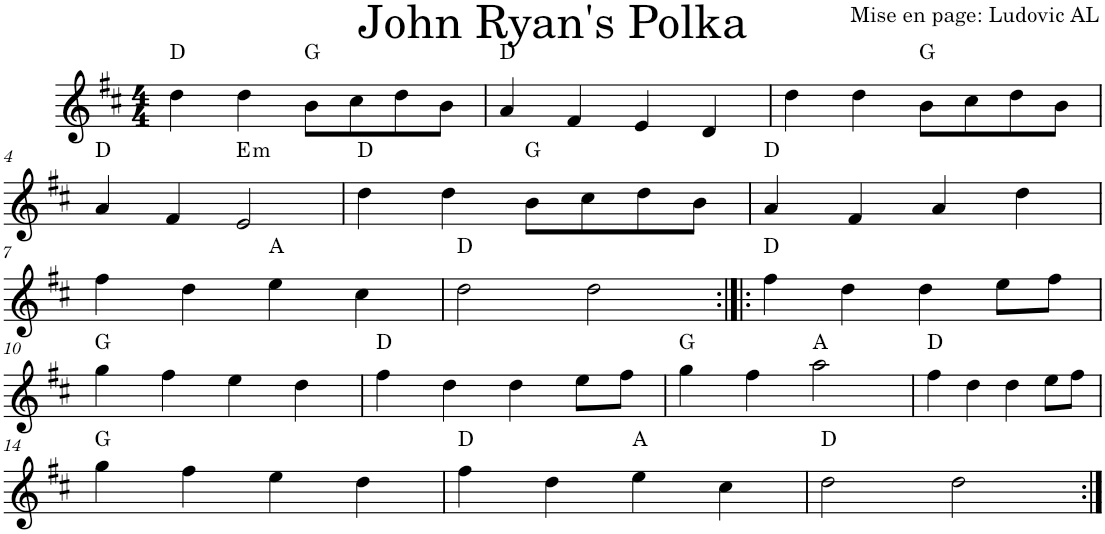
**kern	**harte
*part1	*part1
*staff1	*
*I"Violon	*
*I'Vln.	*
*clefG2	*
*k[f#c#]	*
*M4/4	*
=1	=1
4dd\	D:maj
4dd\	.
8b\L	G:maj
8cc#\	.
8dd\	.
8b\J	.
=2	=2
4a/	D:maj
4f#/	.
4e/	.
4d/	.
=3	=3
4dd\	.
4dd\	.
8b\L	G:maj
8cc#\	.
8dd\	.
8b\J	.
!!LO:LB:g=z
=4	=4
4a/	D:maj
4f#/	.
!	!LO:H:kt=m
2e/	E:min
=5	=5
4dd\	D:maj
4dd\	.
8b\L	G:maj
8cc#\	.
8dd\	.
8b\J	.
=6	=6
4a/	D:maj
4f#/	.
4a/	.
4dd\	.
!!LO:LB:g=z
=7	=7
4ff#\	.
4dd\	.
4ee\	A:maj
4cc#\	.
=8	=8
2dd\	D:maj
2dd\	.
=9:|!|:	=9:|!|:
4ff#\	D:maj
4dd\	.
4dd\	.
8ee\L	.
8ff#\J	.
!!LO:LB:g=z
=10	=10
4gg\	G:maj
4ff#\	.
4ee\	.
4dd\	.
=11	=11
4ff#\	D:maj
4dd\	.
4dd\	.
8ee\L	.
8ff#\J	.
=12	=12
4gg\	G:maj
4ff#\	.
2aa\	A:maj
=13	=13
4ff#\	D:maj
4dd\	.
4dd\	.
8ee\L	.
8ff#\J	.
!!LO:LB:g=z
=14	=14
4gg\	G:maj
4ff#\	.
4ee\	.
4dd\	.
=15	=15
4ff#\	D:maj
4dd\	.
4ee\	A:maj
4cc#\	.
=16	=16
2dd\	D:maj
2dd\	.
=:|!	=:|!
*-	*-
